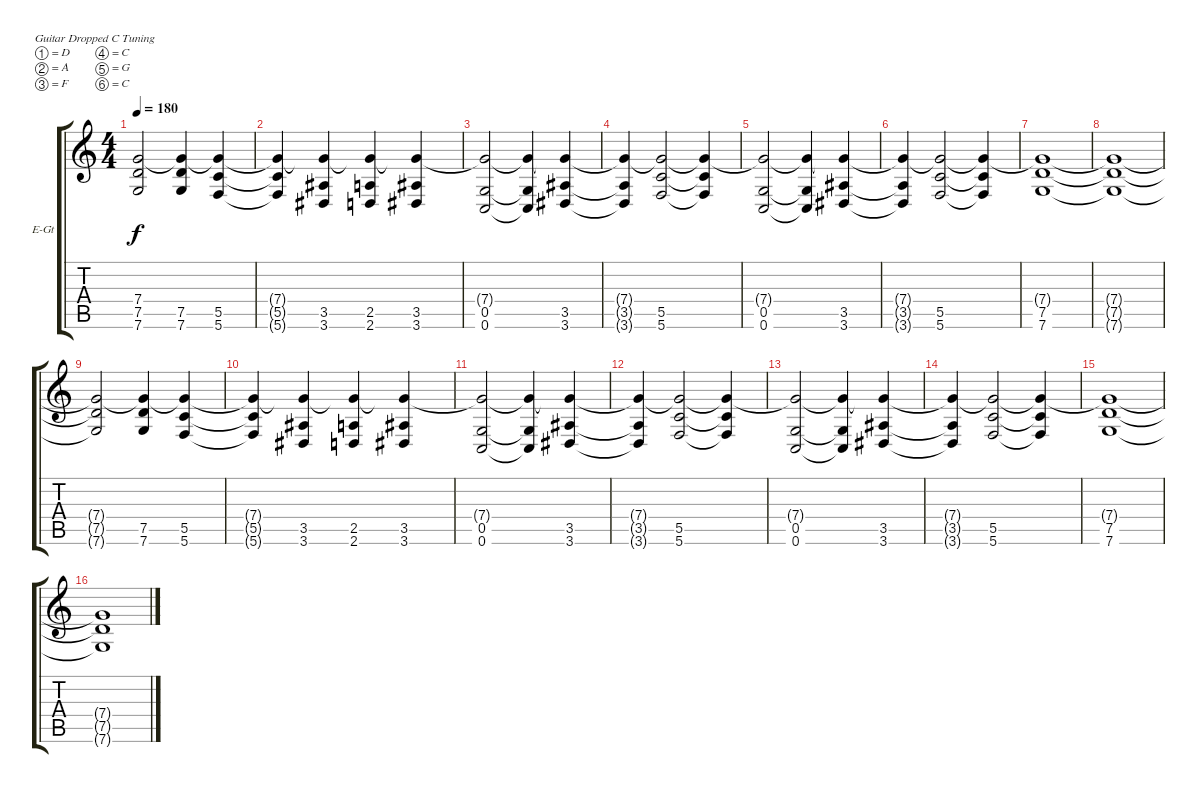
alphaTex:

\bracketExtendMode groupsimilarinstruments
\firstSystemTrackNameOrientation horizontal
\otherSystemsTrackNameOrientation horizontal
\track ("Utwór 2" "E-Gt") {instrument distortionguitar}
\staff {score tabs}
\tuning (D4 A3 F3 C3 G2 C2)
\ts (4 4)
\tempo 180
\clef g2
\ks c
(7.4{t} 7.5{t} 7.6{t}).2{dy f} (7.5 7.6 7.4{t}).4 (5.5 5.6 7.4{t}).4 |
(5.5{t} 5.6{t} 7.4{t}).4 (3.5 3.6 7.4{t}).4 (2.5 2.6 7.4{t}).4 (3.5 3.6 7.4{t}).4 |
(0.5 0.6 7.4{t}).2 (0.5{t} 0.6{t} 7.4{t}).4 (3.5 3.6 7.4{t}).4 |
(3.5{t} 3.6{t} 7.4{t}).4 (5.5 5.6 7.4{t}).2 (5.5{t} 5.6{t} 7.4{t}).4 |
(0.5 0.6 7.4{t}).2 (0.5{t} 0.6{t} 7.4{t}).4 (3.5 3.6 7.4{t}).4 |
(3.5{t} 3.6{t} 7.4{t}).4 (5.5 5.6 7.4{t}).2 (5.5{t} 5.6{t} 7.4{t}).4 |
(7.5 7.6 7.4{t}).1 |
(7.5{t} 7.6{t} 7.4{t}).1 |
(7.4{t} 7.5{t} 7.6{t}).2 (7.5 7.6 7.4{t}).4 (5.5 5.6 7.4{t}).4 |
(5.5{t} 5.6{t} 7.4{t}).4 (3.5 3.6 7.4{t}).4 (2.5 2.6 7.4{t}).4 (3.5 3.6 7.4{t}).4 |
(0.5 0.6 7.4{t}).2 (0.5{t} 0.6{t} 7.4{t}).4 (3.5 3.6 7.4{t}).4 |
(3.5{t} 3.6{t} 7.4{t}).4 (5.5 5.6 7.4{t}).2 (5.5{t} 5.6{t} 7.4{t}).4 |
(0.5 0.6 7.4{t}).2 (0.5{t} 0.6{t} 7.4{t}).4 (3.5 3.6 7.4{t}).4 |
(3.5{t} 3.6{t} 7.4{t}).4 (5.5 5.6 7.4{t}).2 (5.5{t} 5.6{t} 7.4{t}).4 |
(7.5 7.6 7.4{t}).1 |
(7.5{t} 7.6{t} 7.4{t}).1
